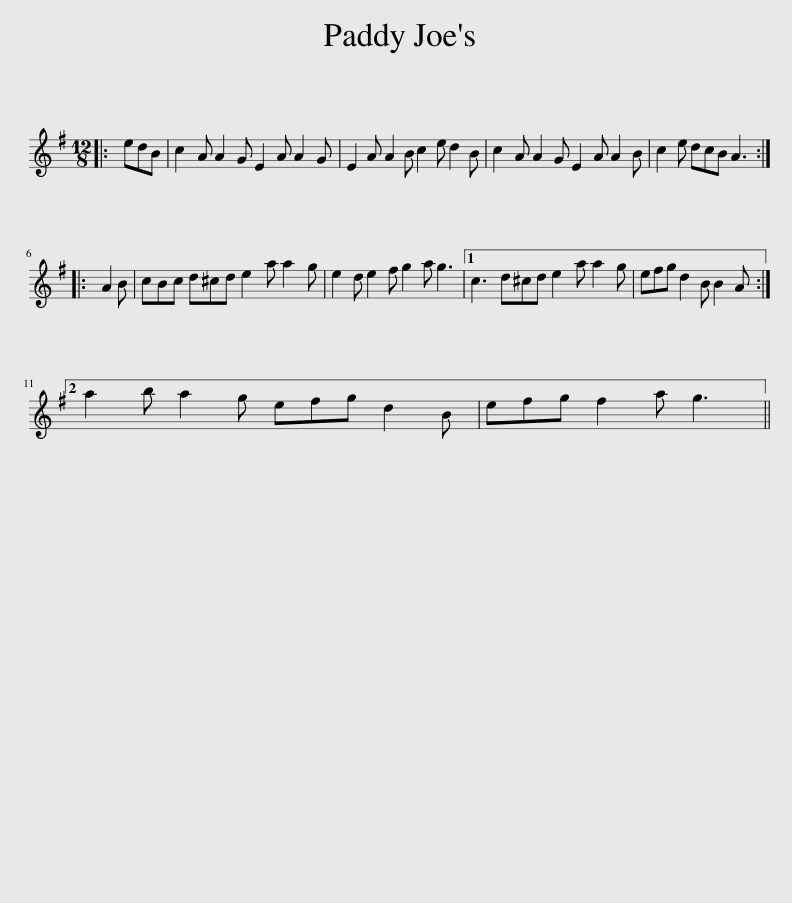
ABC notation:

X:1
L:1/8
M:12/8
I:linebreak $
K:G
V:1 treble
V:1
|: edB | c2 A A2 G E2 A A2 G | E2 A A2 B c2 e d2 B | c2 A A2 G E2 A A2 B | c2 e dcB A3 ::$ %5
 A2 B | cBc d^cd e2 a a2 g | e2 d e2 f g2 a g3 |1 c3 d^cd e2 a a2 g | efg d2 B B2 A :|2$ %10
 a2 b a2 g efg d2 B | efg f2 a g3 || %12
